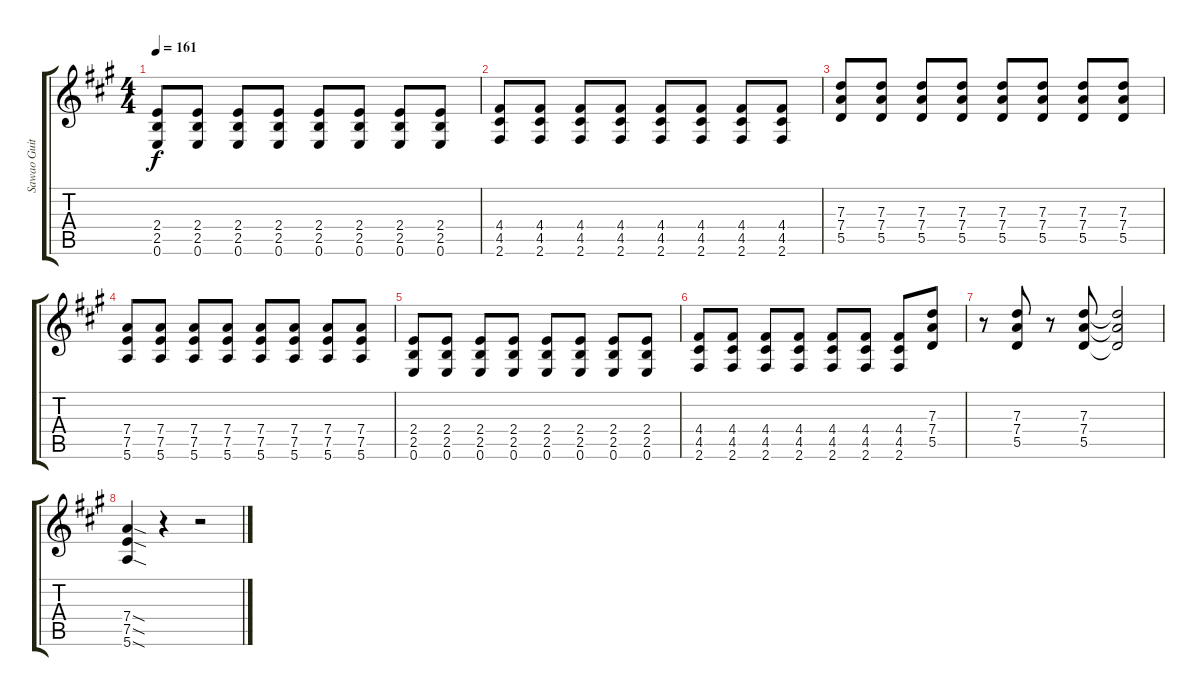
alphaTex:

\track ("Sawao Guitar" "Sawao Guit") {instrument electricguitarclean}
\staff {score tabs}
\tuning (E4 B3 G3 D3 A2 E2) {hide}
\ts (4 4)
\tempo 161
\clef g2
\ks a
(2.4 2.5 0.6).8{dy f} (2.4 2.5 0.6).8 (2.4 2.5 0.6).8 (2.4 2.5 0.6).8 (2.4 2.5 0.6).8 (2.4 2.5 0.6).8 (2.4 2.5 0.6).8 (2.4 2.5 0.6).8 |
(4.4 4.5 2.6).8 (4.4 4.5 2.6).8 (4.4 4.5 2.6).8 (4.4 4.5 2.6).8 (4.4 4.5 2.6).8 (4.4 4.5 2.6).8 (4.4 4.5 2.6).8 (4.4 4.5 2.6).8 |
(7.3 7.4 5.5).8 (7.3 7.4 5.5).8 (7.3 7.4 5.5).8 (7.3 7.4 5.5).8 (7.3 7.4 5.5).8 (7.3 7.4 5.5).8 (7.3 7.4 5.5).8 (7.3 7.4 5.5).8 |
(7.4 7.5 5.6).8 (7.4 7.5 5.6).8 (7.4 7.5 5.6).8 (7.4 7.5 5.6).8 (7.4 7.5 5.6).8 (7.4 7.5 5.6).8 (7.4 7.5 5.6).8 (7.4 7.5 5.6).8 |
(2.4 2.5 0.6).8 (2.4 2.5 0.6).8 (2.4 2.5 0.6).8 (2.4 2.5 0.6).8 (2.4 2.5 0.6).8 (2.4 2.5 0.6).8 (2.4 2.5 0.6).8 (2.4 2.5 0.6).8 |
(4.4 4.5 2.6).8 (4.4 4.5 2.6).8 (4.4 4.5 2.6).8 (4.4 4.5 2.6).8 (4.4 4.5 2.6).8 (4.4 4.5 2.6).8 (4.4 4.5 2.6).8 (7.3 7.4 5.5).8 |
r.8 (7.3 7.4 5.5).8 r.8 (7.3 7.4 5.5).8 (7.3{t} 7.4{t} 5.5{t}).2 |
(7.4{sod} 7.5{sod} 5.6{sod}).4 r.4 r.2
